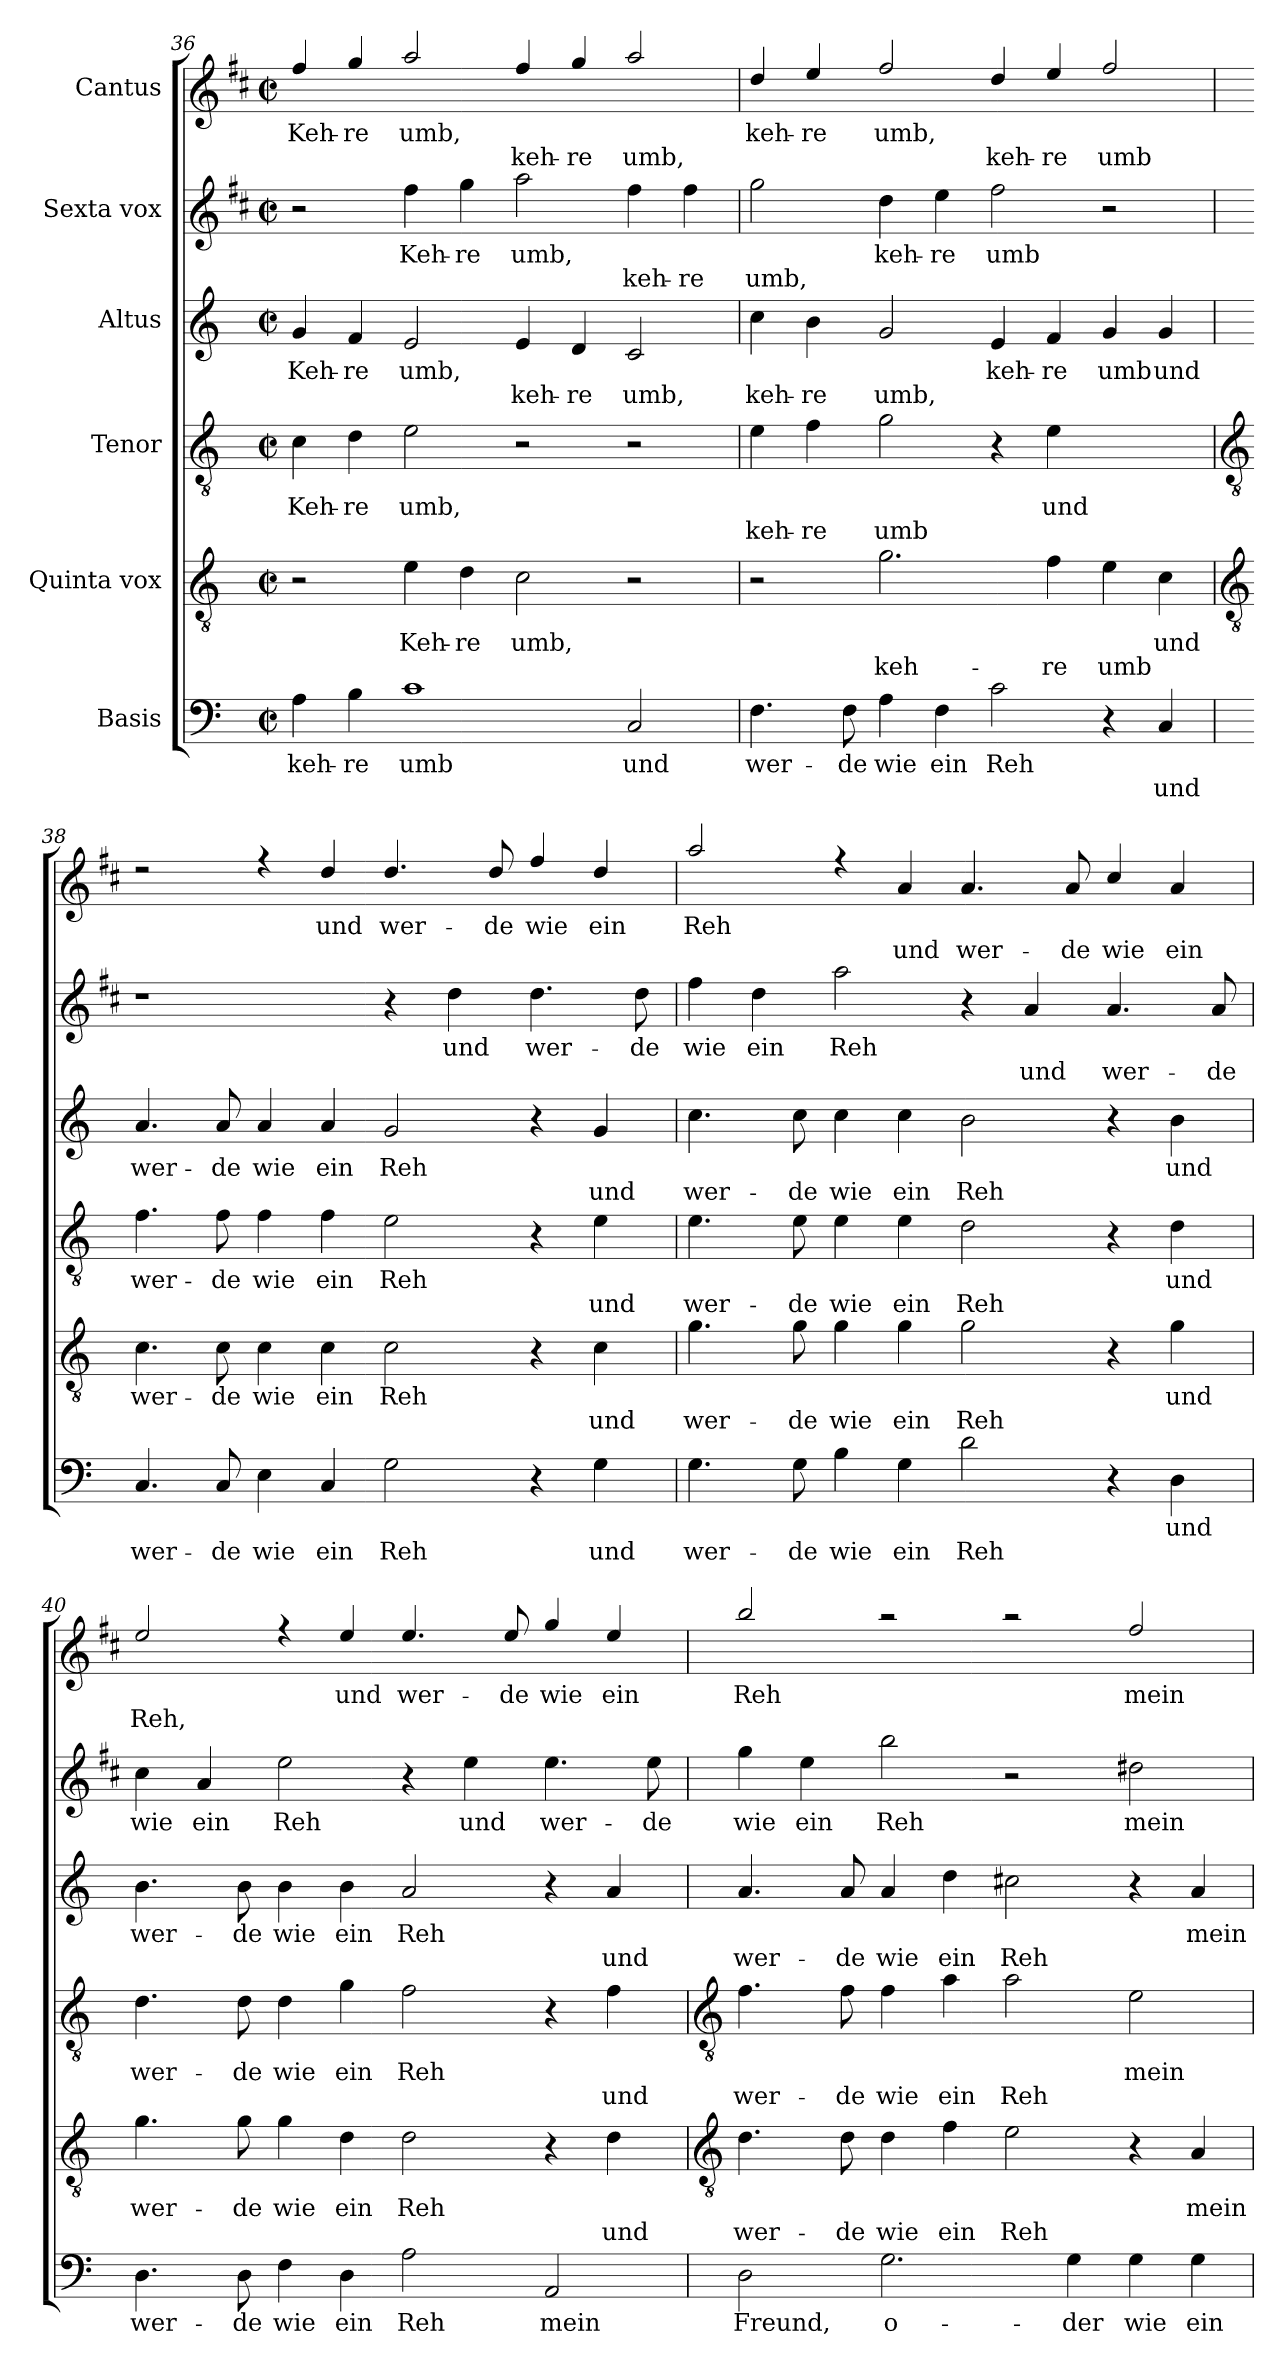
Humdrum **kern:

**kern	**text	**text	**kern	**text	**text	**kern	**text	**text	**kern	**text	**text	**kern	**text	**text	**kern	**text	**text
*part6	*part6	*part6	*part5	*part5	*part5	*part4	*part4	*part4	*part3	*part3	*part3	*part2	*part2	*part2	*part1	*part1	*part1
*staff6	*staff6	*staff6	*staff5	*staff5	*staff5	*staff4	*staff4	*staff4	*staff3	*staff3	*staff3	*staff2	*staff2	*staff2	*staff1	*staff1	*staff1
*I"Basis	*	*	*I"Quinta vox	*	*	*I"Tenor	*	*	*I"Altus	*	*	*I"Sexta vox	*	*	*I"Cantus	*	*
*clefF4	*	*	*clefGv2	*	*	*clefGv2	*	*	*clefG2	*	*	*clefG2	*	*	*clefG2	*	*
*	*	*	*	*	*	*	*	*	*	*	*	*ITrd1c2	*	*	*ITrd1c2	*	*
*k[]	*	*	*k[]	*	*	*k[]	*	*	*k[]	*	*	*k[]	*	*	*k[]	*	*
*C:	*	*	*C:	*	*	*C:	*	*	*C:	*	*	*C:	*	*	*C:	*	*
*M4/2	*	*	*M4/2	*	*	*M4/2	*	*	*M4/2	*	*	*M4/2	*	*	*M4/2	*	*
*met(c|)	*	*	*met(c|)	*	*	*met(c|)	*	*	*met(c|)	*	*	*met(c|)	*	*	*met(c|)	*	*
=36	=36	=36	=36	=36	=36	=36	=36	=36	=36	=36	=36	=36	=36	=36	=36	=36	=36
!	!LO:LY:b	!	!	!	!	!	!LO:LY:b	!	!	!LO:LY:b	!	!	!	!	!	!LO:LY:b	!
*	*	*	*	*	*	*	*	*	*	*	*	*	*	*	*^	*	*
4A	keh-	.	2r	.	.	4c	Keh-	.	4g	Keh-	.	2r	.	.	4ee	0ryy	Keh-	.
!	!LO:LY:b	!	!	!	!	!	!LO:LY:b	!	!	!LO:LY:b	!	!	!	!	!	!	!LO:LY:b	!
4B	-re	.	.	.	.	4d	-re	.	4f	-re	.	.	.	.	4ff	.	-re	.
!	!LO:LY:b	!	!	!LO:LY:b	!	!	!LO:LY:b	!	!	!LO:LY:b	!	!	!LO:LY:b	!	!	!	!LO:LY:b	!
1c	umb	.	4e	Keh-	.	2e	umb,	.	2e	umb,	.	4ee	Keh-	.	2gg	.	umb,	.
!	!	!	!	!LO:LY:b	!	!	!	!	!	!	!	!	!LO:LY:b	!	!	!	!	!
.	.	.	4d	-re	.	.	.	.	.	.	.	4ff	-re	.	.	.	.	.
!	!	!	!	!LO:LY:b	!	!	!	!	!	!	!LO:LY:b	!	!LO:LY:b	!	!	!	!	!LO:LY:b
.	.	.	2c	umb,	.	2r	.	.	4e	.	keh-	2gg	umb,	.	4ee	.	.	keh-
!	!	!	!	!	!	!	!	!	!	!	!LO:LY:b	!	!	!	!	!	!	!LO:LY:b
.	.	.	.	.	.	.	.	.	4d	.	-re	.	.	.	4ff	.	.	-re
!	!LO:LY:b	!	!	!	!	!	!	!	!	!	!LO:LY:b	!	!	!LO:LY:b	!	!	!	!LO:LY:b
2C	und	.	2r	.	.	2r	.	.	2c	.	umb,	4ee	.	keh-	2gg	.	.	umb,
!	!	!	!	!	!	!	!	!	!	!	!	!	!	!LO:LY:b	!	!	!	!
.	.	.	.	.	.	.	.	.	.	.	.	4ee	.	-re	.	.	.	.
!!LO:LB:g=z	!!
=37	=37	=37	=37	=37	=37	=37	=37	=37	=37	=37	=37	=37	=37	=37	=37	=37	=37	=37
!	!LO:LY:b	!	!	!	!	!	!	!LO:LY:b	!	!	!LO:LY:b	!	!	!LO:LY:b	!	!	!LO:LY:b	!
4.F	wer-	.	2r	.	.	4e	.	keh-	4cc	.	keh-	2ff	.	umb,	4cc	0ryy	keh-	.
!	!	!	!	!	!	!	!	!LO:LY:b	!	!	!LO:LY:b	!	!	!	!	!	!LO:LY:b	!
.	.	.	.	.	.	4f	.	-re	4b	.	-re	.	.	.	4dd	.	-re	.
!	!LO:LY:b	!	!	!	!	!	!	!	!	!	!	!	!	!	!	!	!	!
8F	-de	.	.	.	.	.	.	.	.	.	.	.	.	.	.	.	.	.
!	!LO:LY:b	!	!	!	!LO:LY:b	!	!	!LO:LY:b	!	!	!LO:LY:b	!	!LO:LY:b	!	!	!	!LO:LY:b	!
4A	wie	.	2.g	.	keh-	2g	.	umb	2g	.	umb,	4cc	keh-	.	2ee	.	umb,	.
!	!LO:LY:b	!	!	!	!	!	!	!	!	!	!	!	!LO:LY:b	!	!	!	!	!
4F	ein	.	.	.	.	.	.	.	.	.	.	4dd	-re	.	.	.	.	.
!	!LO:LY:b	!	!	!	!	!	!	!	!	!LO:LY:b	!	!	!LO:LY:b	!	!	!	!	!LO:LY:b
2c	Reh	.	.	.	.	4r	.	.	4e	keh-	.	2ee	umb	.	4cc	.	.	keh-
!	!	!	!	!	!LO:LY:b	!	!LO:LY:b	!	!	!LO:LY:b	!	!	!	!	!	!	!	!LO:LY:b
.	.	.	4f	.	-re	4e	und	.	4f	-re	.	.	.	.	4dd	.	.	-re
!	!	!	!	!	!LO:LY:b	!	!	!	!	!LO:LY:b	!	!	!	!	!	!	!	!LO:LY:b
4r	.	.	4e	.	umb	2ryy	.	.	4g	umb	.	2r	.	.	2ee	.	.	umb
!	!	!LO:LY:b	!	!LO:LY:b	!	!	!	!	!	!LO:LY:b	!	!	!	!	!	!	!	!
4C	.	und	4c	und	.	.	.	.	4g	und	.	.	.	.	.	.	.	.
!!LO:LB:g=z	!!
=38	=38	=38	=38	=38	=38	=38	=38	=38	=38	=38	=38	=38	=38	=38	=38	=38	=38	=38
*	*	*	*clefGv2	*	*	*clefGv2	*	*	*	*	*	*	*	*	*	*	*	*
!	!	!LO:LY:b	!	!LO:LY:b	!	!	!LO:LY:b	!	!	!LO:LY:b	!	!	!	!	!	!	!	!
4.C	.	wer-	4.c	wer-	.	4.f	wer-	.	4.a	wer-	.	1r	.	.	2r	0ryy	.	.
!	!	!LO:LY:b	!	!LO:LY:b	!	!	!LO:LY:b	!	!	!LO:LY:b	!	!	!	!	!	!	!	!
8C	.	-de	8c	-de	.	8f	-de	.	8a	-de	.	.	.	.	.	.	.	.
!	!	!LO:LY:b	!	!LO:LY:b	!	!	!LO:LY:b	!	!	!LO:LY:b	!	!	!	!	!	!	!	!
4E	.	wie	4c	wie	.	4f	wie	.	4a	wie	.	.	.	.	4r	.	.	.
!	!	!LO:LY:b	!	!LO:LY:b	!	!	!LO:LY:b	!	!	!LO:LY:b	!	!	!	!	!	!	!LO:LY:b	!
4C	.	ein	4c	ein	.	4f	ein	.	4a	ein	.	.	.	.	4cc	.	und	.
!	!	!LO:LY:b	!	!LO:LY:b	!	!	!LO:LY:b	!	!	!LO:LY:b	!	!	!	!	!	!	!LO:LY:b	!
2G	.	Reh	2c	Reh	.	2e	Reh	.	2g	Reh	.	4r	.	.	4.cc	.	wer-	.
!	!	!	!	!	!	!	!	!	!	!	!	!	!LO:LY:b	!	!	!	!	!
.	.	.	.	.	.	.	.	.	.	.	.	4cc	und	.	.	.	.	.
!	!	!	!	!	!	!	!	!	!	!	!	!	!	!	!	!	!LO:LY:b	!
.	.	.	.	.	.	.	.	.	.	.	.	.	.	.	8cc	.	-de	.
!	!	!	!	!	!	!	!	!	!	!	!	!	!LO:LY:b	!	!	!	!LO:LY:b	!
4r	.	.	4r	.	.	4r	.	.	4r	.	.	4.cc	wer-	.	4ee	.	wie	.
!	!	!LO:LY:b	!	!	!LO:LY:b	!	!	!LO:LY:b	!	!	!LO:LY:b	!	!	!	!	!	!LO:LY:b	!
4G	.	und	4c	.	und	4e	.	und	4g	.	und	.	.	.	4cc	.	ein	.
!	!	!	!	!	!	!	!	!	!	!	!	!	!LO:LY:b	!	!	!	!	!
.	.	.	.	.	.	.	.	.	.	.	.	8cc	-de	.	.	.	.	.
=39	=39	=39	=39	=39	=39	=39	=39	=39	=39	=39	=39	=39	=39	=39	=39	=39	=39	=39
!	!	!LO:LY:b	!	!	!LO:LY:b	!	!	!LO:LY:b	!	!	!LO:LY:b	!	!LO:LY:b	!	!	!	!LO:LY:b	!
4.G	.	wer-	4.g	.	wer-	4.e	.	wer-	4.cc	.	wer-	4ee	wie	.	2gg	0ryy	Reh	.
!	!	!	!	!	!	!	!	!	!	!	!	!	!LO:LY:b	!	!	!	!	!
.	.	.	.	.	.	.	.	.	.	.	.	4cc	ein	.	.	.	.	.
!	!	!LO:LY:b	!	!	!LO:LY:b	!	!	!LO:LY:b	!	!	!LO:LY:b	!	!	!	!	!	!	!
8G	.	-de	8g	.	-de	8e	.	-de	8cc	.	-de	.	.	.	.	.	.	.
!	!	!LO:LY:b	!	!	!LO:LY:b	!	!	!LO:LY:b	!	!	!LO:LY:b	!	!LO:LY:b	!	!	!	!	!
4B	.	wie	4g	.	wie	4e	.	wie	4cc	.	wie	2gg	Reh	.	4r	.	.	.
!	!	!LO:LY:b	!	!	!LO:LY:b	!	!	!LO:LY:b	!	!	!LO:LY:b	!	!	!	!	!	!	!LO:LY:b
4G	.	ein	4g	.	ein	4e	.	ein	4cc	.	ein	.	.	.	4g	.	.	und
!	!	!LO:LY:b	!	!	!LO:LY:b	!	!	!LO:LY:b	!	!	!LO:LY:b	!	!	!	!	!	!	!LO:LY:b
2d	.	Reh	2g	.	Reh	2d	.	Reh	2b	.	Reh	4r	.	.	4.g	.	.	wer-
!	!	!	!	!	!	!	!	!	!	!	!	!	!	!LO:LY:b	!	!	!	!
.	.	.	.	.	.	.	.	.	.	.	.	4g	.	und	.	.	.	.
!	!	!	!	!	!	!	!	!	!	!	!	!	!	!	!	!	!	!LO:LY:b
.	.	.	.	.	.	.	.	.	.	.	.	.	.	.	8g	.	.	-de
!	!	!	!	!	!	!	!	!	!	!	!	!	!	!LO:LY:b	!	!	!	!LO:LY:b
4r	.	.	4r	.	.	4r	.	.	4r	.	.	4.g	.	wer-	4b	.	.	wie
!	!LO:LY:b	!	!	!LO:LY:b	!	!	!LO:LY:b	!	!	!LO:LY:b	!	!	!	!	!	!	!	!LO:LY:b
4D	und	.	4g	und	.	4d	und	.	4b	und	.	.	.	.	4g	.	.	ein
!	!	!	!	!	!	!	!	!	!	!	!	!	!	!LO:LY:b	!	!	!	!
.	.	.	.	.	.	.	.	.	.	.	.	8g	.	-de	.	.	.	.
!!LO:LB:g=z	!!
=40	=40	=40	=40	=40	=40	=40	=40	=40	=40	=40	=40	=40	=40	=40	=40	=40	=40	=40
!	!LO:LY:b	!	!	!LO:LY:b	!	!	!LO:LY:b	!	!	!LO:LY:b	!	!	!LO:LY:b	!	!	!	!	!LO:LY:b
4.D	wer-	.	4.g	wer-	.	4.d	wer-	.	4.b	wer-	.	4b	wie	.	2dd	0ryy	.	Reh,
!	!	!	!	!	!	!	!	!	!	!	!	!	!LO:LY:b	!	!	!	!	!
.	.	.	.	.	.	.	.	.	.	.	.	4g	ein	.	.	.	.	.
!	!LO:LY:b	!	!	!LO:LY:b	!	!	!LO:LY:b	!	!	!LO:LY:b	!	!	!	!	!	!	!	!
8D	-de	.	8g	-de	.	8d	-de	.	8b	-de	.	.	.	.	.	.	.	.
!	!LO:LY:b	!	!	!LO:LY:b	!	!	!LO:LY:b	!	!	!LO:LY:b	!	!	!LO:LY:b	!	!	!	!	!
4F	wie	.	4g	wie	.	4d	wie	.	4b	wie	.	2dd	Reh	.	4r	.	.	.
!	!LO:LY:b	!	!	!LO:LY:b	!	!	!LO:LY:b	!	!	!LO:LY:b	!	!	!	!	!	!	!LO:LY:b	!
4D	ein	.	4d	ein	.	4g	ein	.	4b	ein	.	.	.	.	4dd	.	und	.
!	!LO:LY:b	!	!	!LO:LY:b	!	!	!LO:LY:b	!	!	!LO:LY:b	!	!	!	!	!	!	!LO:LY:b	!
2A	Reh	.	2d	Reh	.	2f	Reh	.	2a	Reh	.	4r	.	.	4.dd	.	wer-	.
!	!	!	!	!	!	!	!	!	!	!	!	!	!LO:LY:b	!	!	!	!	!
.	.	.	.	.	.	.	.	.	.	.	.	4dd	und	.	.	.	.	.
!	!	!	!	!	!	!	!	!	!	!	!	!	!	!	!	!	!LO:LY:b	!
.	.	.	.	.	.	.	.	.	.	.	.	.	.	.	8dd	.	-de	.
!	!LO:LY:b	!	!	!	!	!	!	!	!	!	!	!	!LO:LY:b	!	!	!	!LO:LY:b	!
2AA	mein	.	4r	.	.	4r	.	.	4r	.	.	4.dd	wer-	.	4ff	.	wie	.
!	!	!	!	!	!LO:LY:b	!	!	!LO:LY:b	!	!	!LO:LY:b	!	!	!	!	!	!LO:LY:b	!
.	.	.	4d	.	und	4f	.	und	4a	.	und	.	.	.	4dd	.	ein	.
!	!	!	!	!	!	!	!	!	!	!	!	!	!LO:LY:b	!	!	!	!	!
.	.	.	.	.	.	.	.	.	.	.	.	8dd	-de	.	.	.	.	.
!!LO:LB:g=z	!!
=41	=41	=41	=41	=41	=41	=41	=41	=41	=41	=41	=41	=41	=41	=41	=41	=41	=41	=41
*	*	*	*clefGv2	*	*	*clefGv2	*	*	*	*	*	*	*	*	*	*	*	*
!	!LO:LY:b	!	!	!	!LO:LY:b	!	!	!LO:LY:b	!	!	!LO:LY:b	!	!LO:LY:b	!	!	!	!LO:LY:b	!
2D	Freund,	.	4.d	.	wer-	4.f	.	wer-	4.a	.	wer-	4ff	wie	.	2aa	0ryy	Reh	.
!	!	!	!	!	!	!	!	!	!	!	!	!	!LO:LY:b	!	!	!	!	!
.	.	.	.	.	.	.	.	.	.	.	.	4dd	ein	.	.	.	.	.
!	!	!	!	!	!LO:LY:b	!	!	!LO:LY:b	!	!	!LO:LY:b	!	!	!	!	!	!	!
.	.	.	8d	.	-de	8f	.	-de	8a	.	-de	.	.	.	.	.	.	.
!	!LO:LY:b	!	!	!	!LO:LY:b	!	!	!LO:LY:b	!	!	!LO:LY:b	!	!LO:LY:b	!	!	!	!	!
2.G	o-	.	4d	.	wie	4f	.	wie	4a	.	wie	2aa	Reh	.	2r	.	.	.
!	!	!	!	!	!LO:LY:b	!	!	!LO:LY:b	!	!	!LO:LY:b	!	!	!	!	!	!	!
.	.	.	4f	.	ein	4a	.	ein	4dd	.	ein	.	.	.	.	.	.	.
!	!	!	!	!	!LO:LY:b	!	!	!LO:LY:b	!	!	!LO:LY:b	!	!	!	!	!	!	!
.	.	.	2e	.	Reh	2a	.	Reh	2cc#X	.	Reh	2r	.	.	2r	.	.	.
!	!LO:LY:b	!	!	!	!	!	!	!	!	!	!	!	!	!	!	!	!	!
4G	-der	.	.	.	.	.	.	.	.	.	.	.	.	.	.	.	.	.
!	!LO:LY:b	!	!	!	!	!	!LO:LY:b	!	!	!	!	!	!LO:LY:b	!	!	!	!LO:LY:b	!
4G	wie	.	4r	.	.	2e	mein	.	4r	.	.	2cc#X	mein	.	2ee	.	mein	.
!	!LO:LY:b	!	!	!LO:LY:b	!	!	!	!	!	!LO:LY:b	!	!	!	!	!	!	!	!
4G	ein	.	4A	mein	.	.	.	.	4a	mein	.	.	.	.	.	.	.	.
*	*	*	*	*	*	*	*	*	*	*	*	*	*	*	*v	*v	*	*
=	=	=	=	=	=	=	=	=	=	=	=	=	=	=	=	=	=
*-	*-	*-	*-	*-	*-	*-	*-	*-	*-	*-	*-	*-	*-	*-	*-	*-	*-
